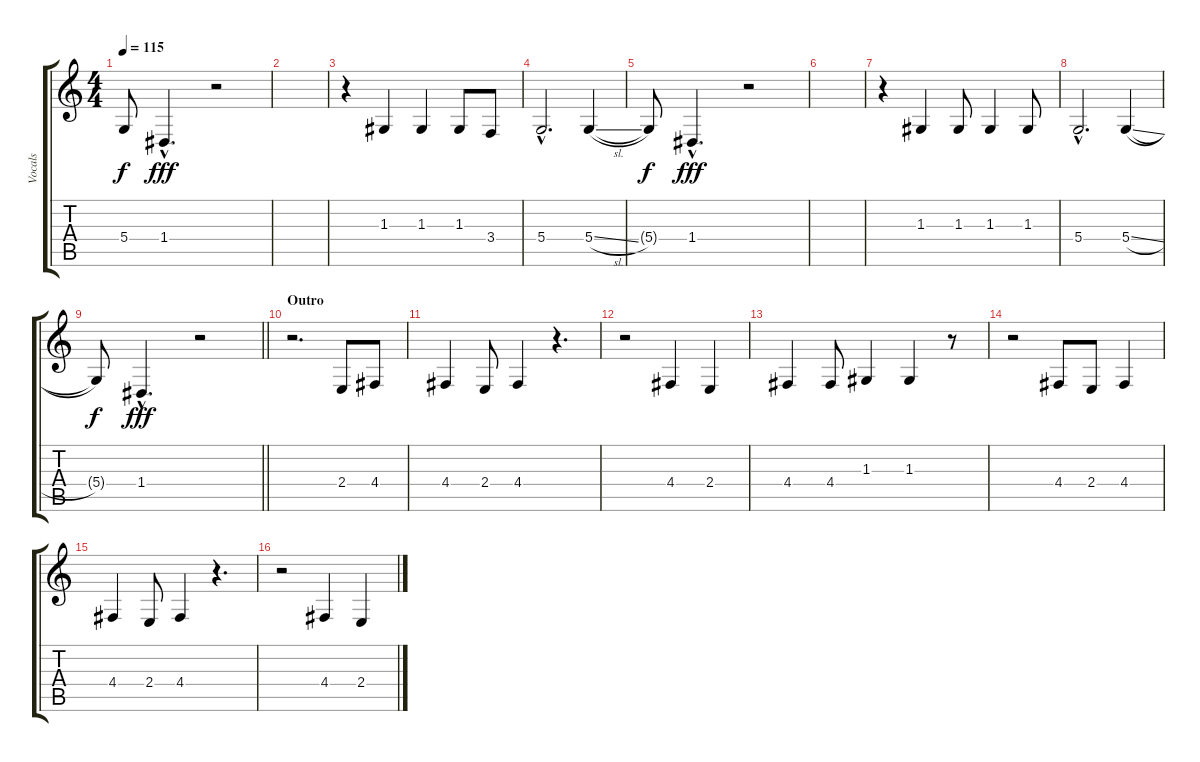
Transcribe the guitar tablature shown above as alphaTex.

\track ("Vocals" "Vocals") {instrument harpsichord}
\staff {score tabs}
\tuning (E4 B3 G3 D3 A2 E2) {hide}
\ts (4 4)
\tempo 115
\clef g2
\ks c
5.4{t}.8{dy f} 1.4{hac}.4{d dy fff} r.2 |
|
r.4 1.3.4 1.3.4 1.3.8 3.4.8 |
5.4{hac}.2{d} 5.4{sl}.4 |
5.4{t}.8{dy f} 1.4{hac}.4{d dy fff} r.2 |
|
r.4 1.3.4 1.3.8 1.3.4 1.3.8 |
5.4{hac}.2{d} 5.4{sl}.4 |
\barLineRight lightlight
5.4{t}.8{dy f} 1.4{hac}.4{d dy fff} r.2 |
\section ("" "Outro")
r.2{d} 2.4.8 4.4.8 |
4.4.4 2.4.8 4.4.4 r.4{d} |
r.2 4.4.4 2.4.4 |
4.4.4 4.4.8 1.3.4 1.3.4 r.8 |
r.2 4.4.8 2.4.8 4.4.4 |
4.4.4 2.4.8 4.4.4 r.4{d} |
r.2 4.4.4 2.4.4
